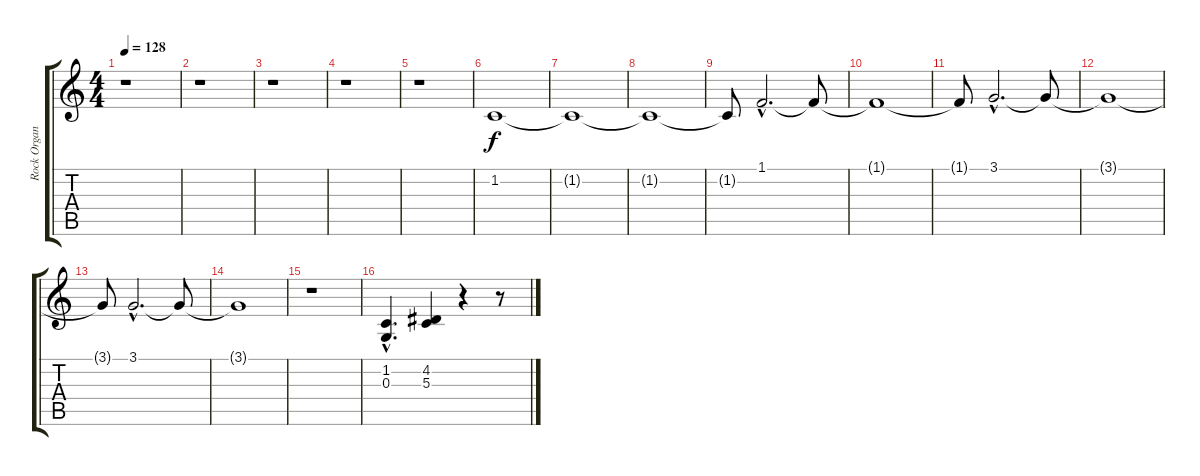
\track ("Rock Organ               " "Rock Organ") {instrument rockorgan}
\staff {score tabs}
\tuning (E4 B3 G3 D3 A2 E2) {hide}
\ts (4 4)
\tempo 128
\clef g2
\ks c
r.1{dy f instrument rockorgan} |
r.1 |
r.1 |
r.1 |
r.1 |
1.2.1 |
1.2{t}.1 |
1.2{t}.1 |
1.2{t}.8 1.1{hac}.2{d} 1.1{t}.8 |
1.1{t}.1 |
1.1{t}.8 3.1{hac}.2{d} 3.1{t}.8 |
3.1{t}.1 |
3.1{t}.8 3.1{hac}.2{d} 3.1{t}.8 |
3.1{t}.1 |
r.1 |
(1.2{hac} 0.3{hac}).4{d} (4.2 5.3).4 r.4 r.8
